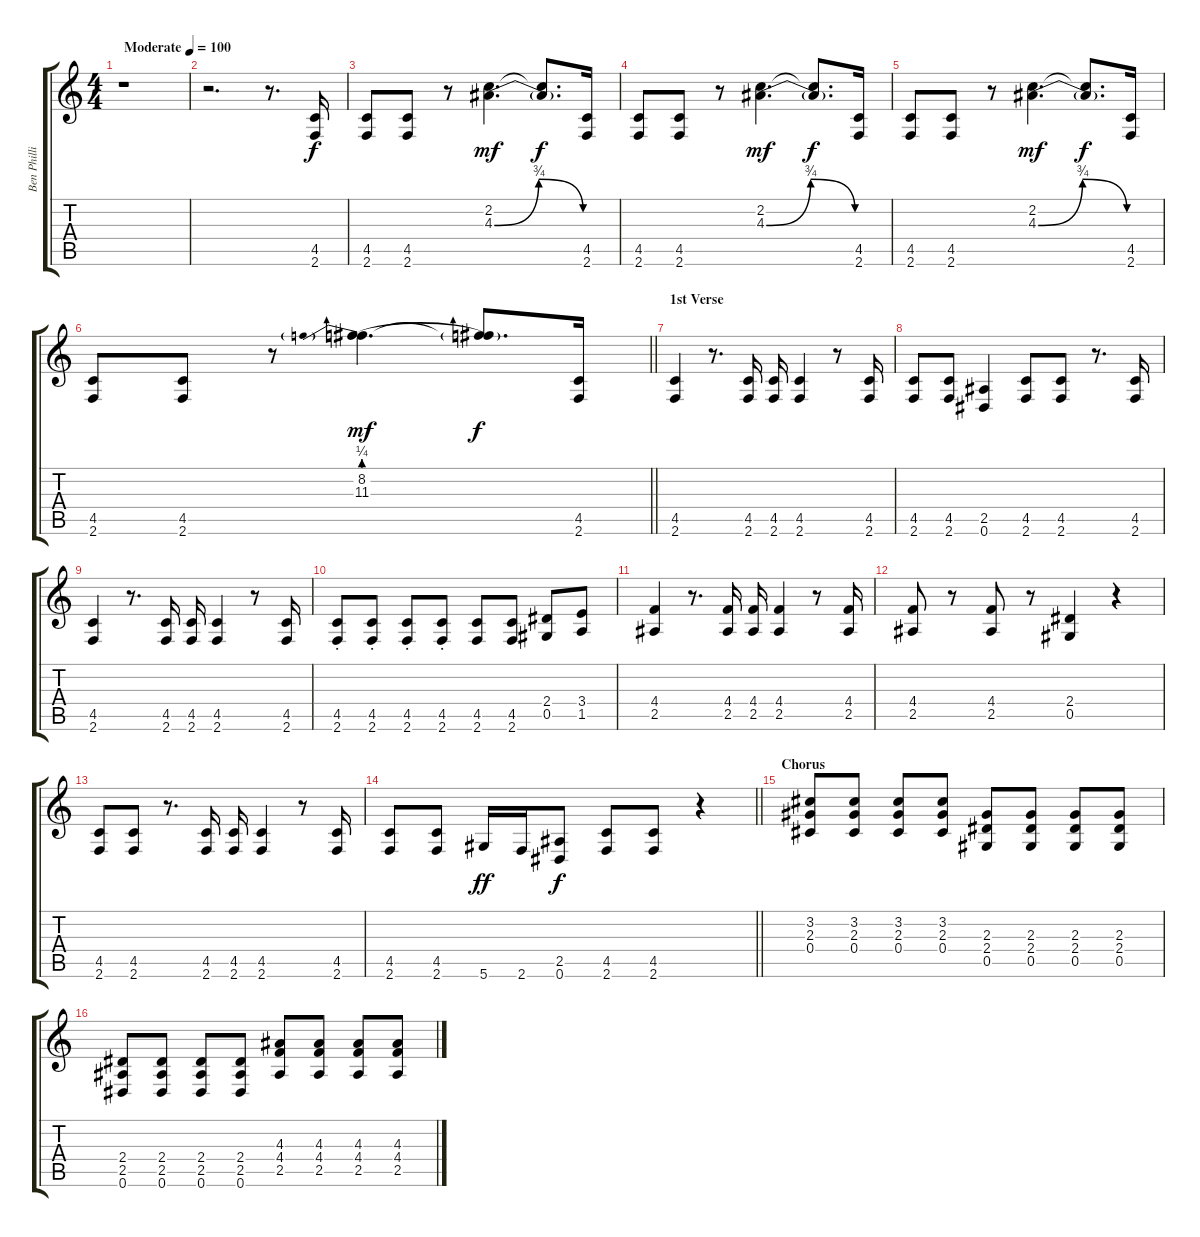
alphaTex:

\track ("Ben Phillips" "Ben Philli") {instrument distortionguitar}
\staff {score tabs}
\tuning (Eb4 Bb3 Gb3 Db3 Ab2 Eb2) {hide}
\ts (4 4)
\tempo (100 "Moderate")
\clef g2
\ks c
r.1{dy f instrument distortionguitar} |
r.2{d} r.8{d volume 13 balance 4} (4.5 2.6).16 |
(4.5 2.6).8 (4.5 2.6).8 r.8 (2.2 4.3{be (bendrelease 0 0 48 3 56 3 60 0)}).4{d dy mf} (2.2{t} 4.3{t}).8{d dy f} (4.5 2.6).16 |
(4.5 2.6).8 (4.5 2.6).8 r.8 (2.2 4.3{be (bendrelease 0 0 48 3 56 3 60 0)}).4{d dy mf} (2.2{t} 4.3{t}).8{d dy f} (4.5 2.6).16 |
(4.5 2.6).8 (4.5 2.6).8 r.8 (2.2 4.3{be (bendrelease 0 0 48 3 56 3 60 0)}).4{d dy mf} (2.2{t} 4.3{t}).8{d dy f} (4.5 2.6).16 |
\barLineRight lightlight
(4.5 2.6).8 (4.5 2.6).8 r.8 (8.2 11.3{be (prebend 0 1 60 1)}).4{d dy mf} (8.2{t} 11.3{t}).8{d dy f} (4.5 2.6).16{volume 11 balance 2} |
\section ("" "1st Verse")
(4.5 2.6).4 r.8{d} (4.5 2.6).16 (4.5 2.6).16 (4.5 2.6).4 r.8 (4.5 2.6).16 |
(4.5 2.6).8 (4.5 2.6).8 (2.5 0.6).4 (4.5 2.6).8 (4.5 2.6).8 r.8{d} (4.5 2.6).16 |
(4.5 2.6).4 r.8{d} (4.5 2.6).16 (4.5 2.6).16 (4.5 2.6).4 r.8 (4.5 2.6).16 |
(4.5{st} 2.6{st}).8 (4.5{st} 2.6{st}).8 (4.5{st} 2.6{st}).8 (4.5{st} 2.6{st}).8 (4.5 2.6).8 (4.5 2.6).8 (2.4 0.5).8 (3.4 1.5).8 |
(4.4 2.5).4 r.8{d} (4.4 2.5).16 (4.4 2.5).16 (4.4 2.5).4 r.8 (4.4 2.5).16 |
(4.4 2.5).8 r.8 (4.4 2.5).8 r.8 (2.4 0.5).4 r.4 |
(4.5 2.6).8 (4.5 2.6).8 r.8{d} (4.5 2.6).16 (4.5 2.6).16 (4.5 2.6).4 r.8 (4.5 2.6).16 |
\barLineRight lightlight
(4.5 2.6).8 (4.5 2.6).8 5.6.16{dy ff} 2.6.16 (2.5 0.6).8{dy f} (4.5 2.6).8 (4.5 2.6).8 r.4 |
\section ("" "Chorus")
(3.2 2.3 0.4).8{balance 5} (3.2 2.3 0.4).8 (3.2 2.3 0.4).8 (3.2 2.3 0.4).8 (2.3 2.4 0.5).8 (2.3 2.4 0.5).8 (2.3 2.4 0.5).8 (2.3 2.4 0.5).8 |
(2.4 2.5 0.6).8 (2.4 2.5 0.6).8 (2.4 2.5 0.6).8 (2.4 2.5 0.6).8 (4.3 4.4 2.5).8 (4.3 4.4 2.5).8 (4.3 4.4 2.5).8 (4.3 4.4 2.5).8
